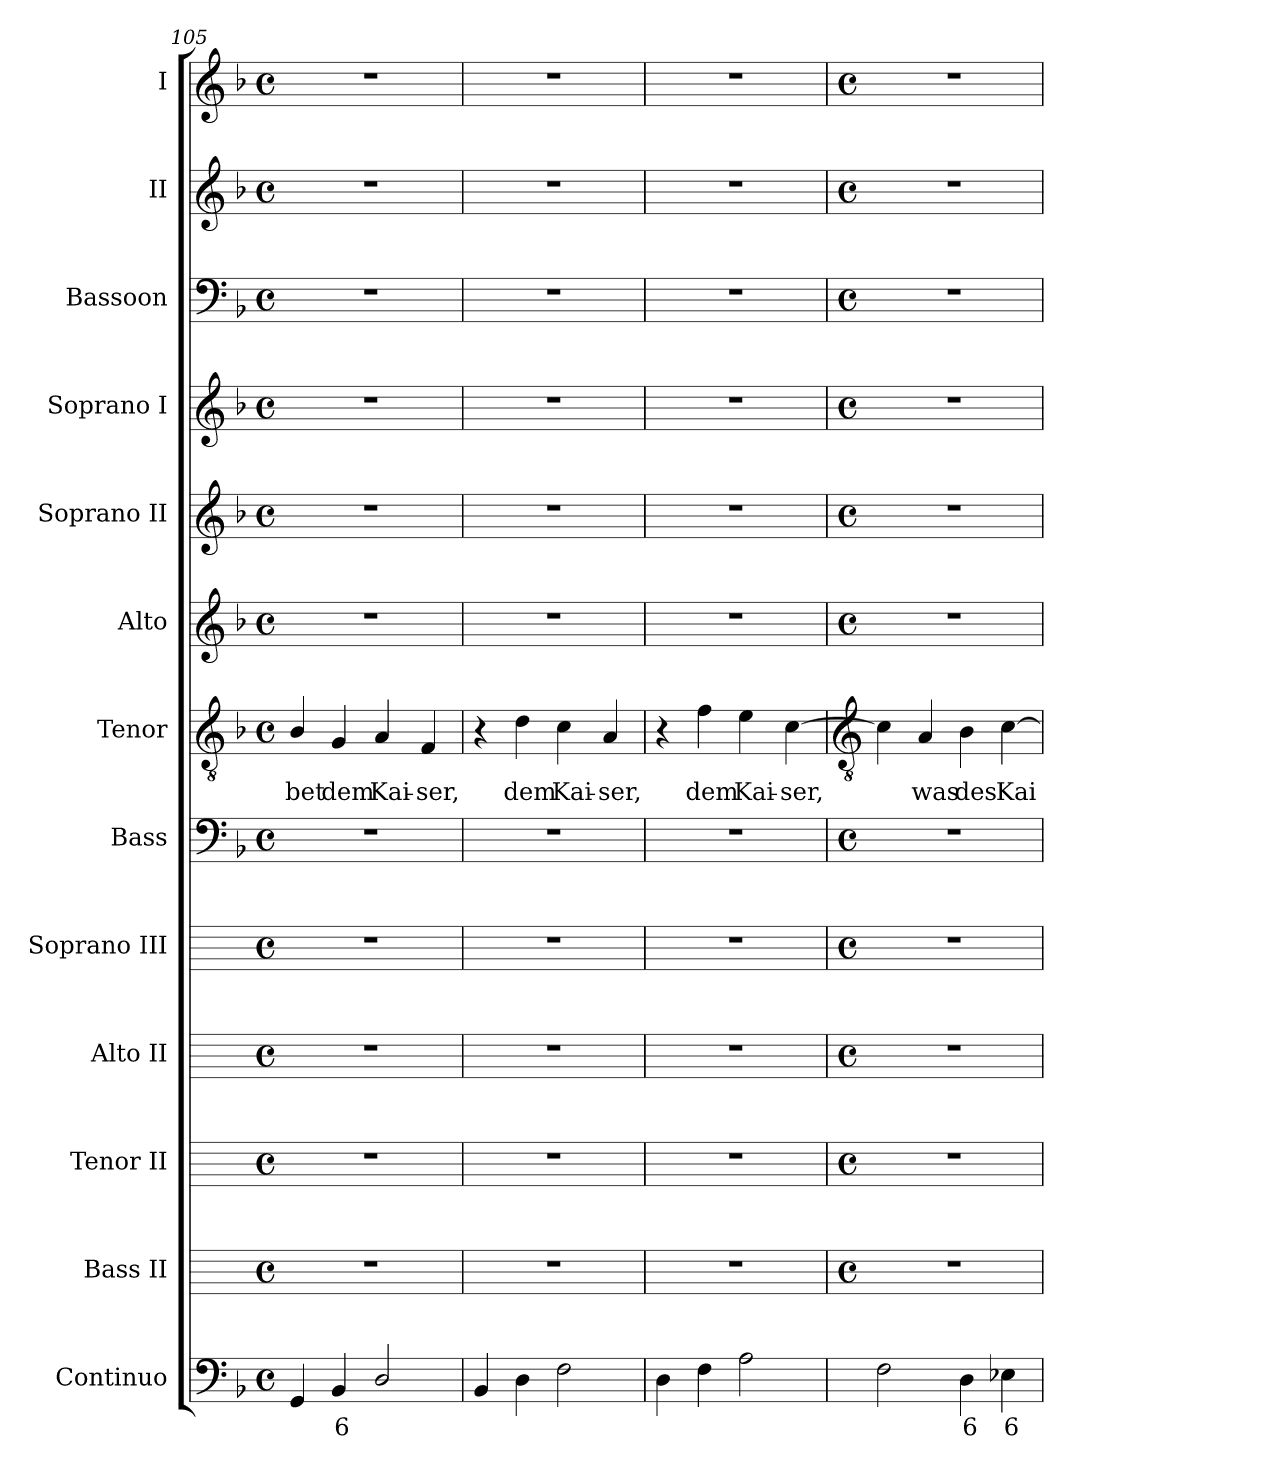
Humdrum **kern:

**kern	**text	**kern	**kern	**kern	**kern	**kern	**kern	**text	**kern	**kern	**kern	**kern	**kern	**kern
*part13	*part13	*part12	*part11	*part10	*part9	*part8	*part7	*part7	*part6	*part5	*part4	*part3	*part2	*part1
*staff13	*staff13	*staff12	*staff11	*staff10	*staff9	*staff8	*staff7	*staff7	*staff6	*staff5	*staff4	*staff3	*staff2	*staff1
*I"Continuo	*	*I"Bass II	*I"Tenor II	*I"Alto II	*I"Soprano III	*I"Bass	*I"Tenor	*	*I"Alto	*I"Soprano II	*I"Soprano I	*I"Bassoon	*I"II	*I"I
*	*	*I'B II	*I'T II	*I'A II	*I'S III	*I'B	*I'T	*	*I'A	*I'S II	*I'S I	*I'Bsn	*I'II	*I'I
*clefF4	*	*	*	*	*	*clefF4	*clefGv2	*	*clefG2	*clefG2	*clefG2	*clefF4	*clefG2	*clefG2
*	*	*ITrd4c7	*ITrd4c7	*ITrd4c7	*ITrd4c7	*	*	*	*	*	*	*	*	*
*k[b-]	*	*	*	*	*	*k[b-]	*k[b-]	*	*k[b-]	*k[b-]	*k[b-]	*k[b-]	*k[b-]	*k[b-]
*F:	*	*	*	*	*	*F:	*F:	*	*F:	*F:	*F:	*F:	*F:	*F:
*M4/4	*	*M4/4	*M4/4	*M4/4	*M4/4	*M4/4	*M4/4	*	*M4/4	*M4/4	*M4/4	*M4/4	*M4/4	*M4/4
*met(c)	*	*met(c)	*met(c)	*met(c)	*met(c)	*met(c)	*met(c)	*	*met(c)	*met(c)	*met(c)	*met(c)	*met(c)	*met(c)
=105	=105	=105	=105	=105	=105	=105	=105	=105	=105	=105	=105	=105	=105	=105
!	!	!	!	!	!	!	!	!LO:LY:b	!	!	!	!	!	!
4GG	.	1r	1r	1r	1r	1r	4B-/	-bet	1r	1r	1r	1r	1r	1r
!	!LO:LY:b	!	!	!	!	!	!	!LO:LY:b	!	!	!	!	!	!
4BB-	6	.	.	.	.	.	4G	dem	.	.	.	.	.	.
!	!	!	!	!	!	!	!	!LO:LY:b	!	!	!	!	!	!
2D/	.	.	.	.	.	.	4A	Kai-	.	.	.	.	.	.
!	!	!	!	!	!	!	!	!LO:LY:b	!	!	!	!	!	!
.	.	.	.	.	.	.	4F	-ser,	.	.	.	.	.	.
=106	=106	=106	=106	=106	=106	=106	=106	=106	=106	=106	=106	=106	=106	=106
4BB-	.	1r	1r	1r	1r	1r	4r	.	1r	1r	1r	1r	1r	1r
!	!	!	!	!	!	!	!	!LO:LY:b	!	!	!	!	!	!
4D	.	.	.	.	.	.	4d	dem	.	.	.	.	.	.
!	!	!	!	!	!	!	!	!LO:LY:b	!	!	!	!	!	!
2F	.	.	.	.	.	.	4c	Kai-	.	.	.	.	.	.
!	!	!	!	!	!	!	!	!LO:LY:b	!	!	!	!	!	!
.	.	.	.	.	.	.	4A	-ser,	.	.	.	.	.	.
=107	=107	=107	=107	=107	=107	=107	=107	=107	=107	=107	=107	=107	=107	=107
4D	.	1r	1r	1r	1r	1r	4r	.	1r	1r	1r	1r	1r	1r
!	!	!	!	!	!	!	!	!LO:LY:b	!	!	!	!	!	!
4F	.	.	.	.	.	.	4f	dem	.	.	.	.	.	.
!	!	!	!	!	!	!	!	!LO:LY:b	!	!	!	!	!	!
2A	.	.	.	.	.	.	4e	Kai-	.	.	.	.	.	.
!	!	!	!	!	!	!	!	!LO:LY:b	!	!	!	!	!	!
.	.	.	.	.	.	.	[4c	-ser,	.	.	.	.	.	.
!!LO:LB:g=z
=108	=108	=108	=108	=108	=108	=108	=108	=108	=108	=108	=108	=108	=108	=108
*	*	*	*	*	*	*	*clefGv2	*	*	*	*	*	*	*
*	*	*M4/4	*M4/4	*M4/4	*M4/4	*M4/4	*	*	*M4/4	*M4/4	*M4/4	*M4/4	*M4/4	*M4/4
*	*	*met(c)	*met(c)	*met(c)	*met(c)	*met(c)	*	*	*met(c)	*met(c)	*met(c)	*met(c)	*met(c)	*met(c)
2F	.	1r	1r	1r	1r	1r	4c]	.	1r	1r	1r	1r	1r	1r
!	!	!	!	!	!	!	!	!LO:LY:b	!	!	!	!	!	!
.	.	.	.	.	.	.	4A	was	.	.	.	.	.	.
!	!LO:LY:b	!	!	!	!	!	!	!LO:LY:b	!	!	!	!	!	!
4D	6	.	.	.	.	.	4B-	des	.	.	.	.	.	.
!	!LO:LY:b	!	!	!	!	!	!	!LO:LY:b	!	!	!	!	!	!
4E-X	6	.	.	.	.	.	[4c	Kai-	.	.	.	.	.	.
=	=	=	=	=	=	=	=	=	=	=	=	=	=	=
*-	*-	*-	*-	*-	*-	*-	*-	*-	*-	*-	*-	*-	*-	*-
